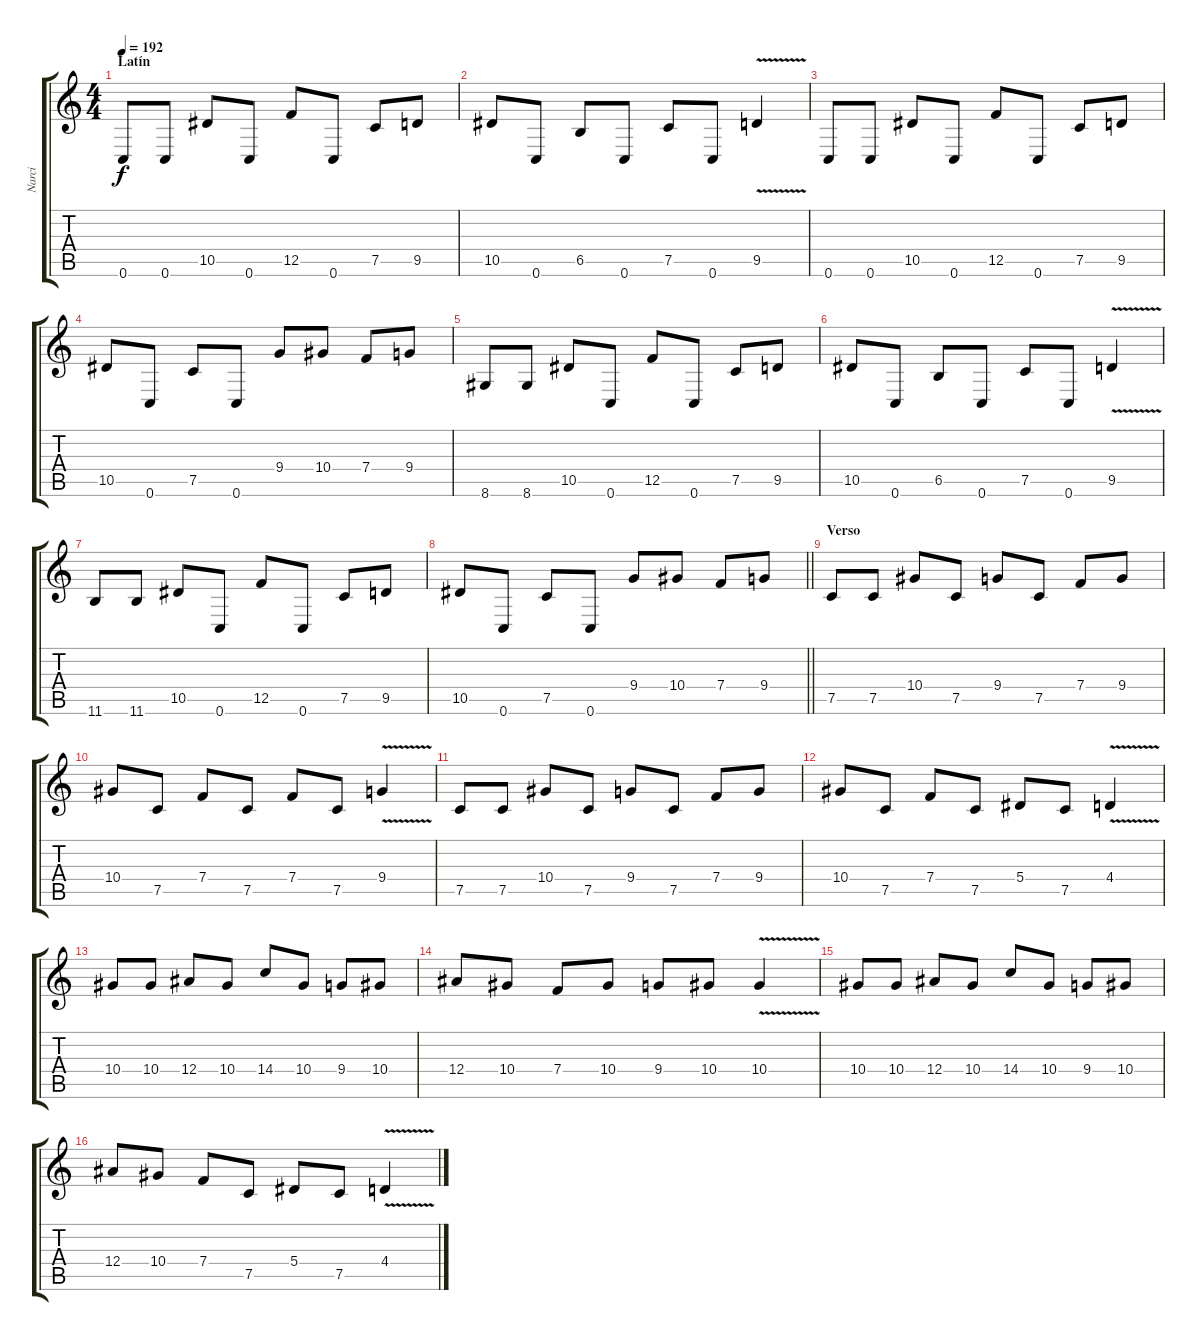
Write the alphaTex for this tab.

\track ("Narci" "Narci") {instrument distortionguitar}
\staff {score tabs}
\tuning (C4 G3 Eb3 Bb2 F2 C2) {hide}
\ts (4 4)
\section ("" "Latín")
\tempo 192
\clef g2
\ks c
0.6.8{dy f} 0.6.8 10.5.8 0.6.8 12.5.8 0.6.8 7.5.8 9.5.8 |
10.5.8 0.6.8 6.5.8 0.6.8 7.5.8 0.6.8 9.5{v}.4 |
0.6.8 0.6.8 10.5.8 0.6.8 12.5.8 0.6.8 7.5.8 9.5.8 |
10.5.8 0.6.8 7.5.8 0.6.8 9.4.8 10.4.8 7.4.8 9.4.8 |
8.6.8 8.6.8 10.5.8 0.6.8 12.5.8 0.6.8 7.5.8 9.5.8 |
10.5.8 0.6.8 6.5.8 0.6.8 7.5.8 0.6.8 9.5{v}.4 |
11.6.8 11.6.8 10.5.8 0.6.8 12.5.8 0.6.8 7.5.8 9.5.8 |
\barLineRight lightlight
10.5.8 0.6.8 7.5.8 0.6.8 9.4.8 10.4.8 7.4.8 9.4.8 |
\section ("" "Verso")
7.5.8 7.5.8 10.4.8 7.5.8 9.4.8 7.5.8 7.4.8 9.4.8 |
10.4.8 7.5.8 7.4.8 7.5.8 7.4.8 7.5.8 9.4{v}.4 |
7.5.8 7.5.8 10.4.8 7.5.8 9.4.8 7.5.8 7.4.8 9.4.8 |
10.4.8 7.5.8 7.4.8 7.5.8 5.4.8 7.5.8 4.4{v}.4 |
10.4.8 10.4.8 12.4.8 10.4.8 14.4.8 10.4.8 9.4.8 10.4.8 |
12.4.8 10.4.8 7.4.8 10.4.8 9.4.8 10.4.8 10.4{v}.4 |
10.4.8 10.4.8 12.4.8 10.4.8 14.4.8 10.4.8 9.4.8 10.4.8 |
12.4.8 10.4.8 7.4.8 7.5.8 5.4.8 7.5.8 4.4{v}.4
